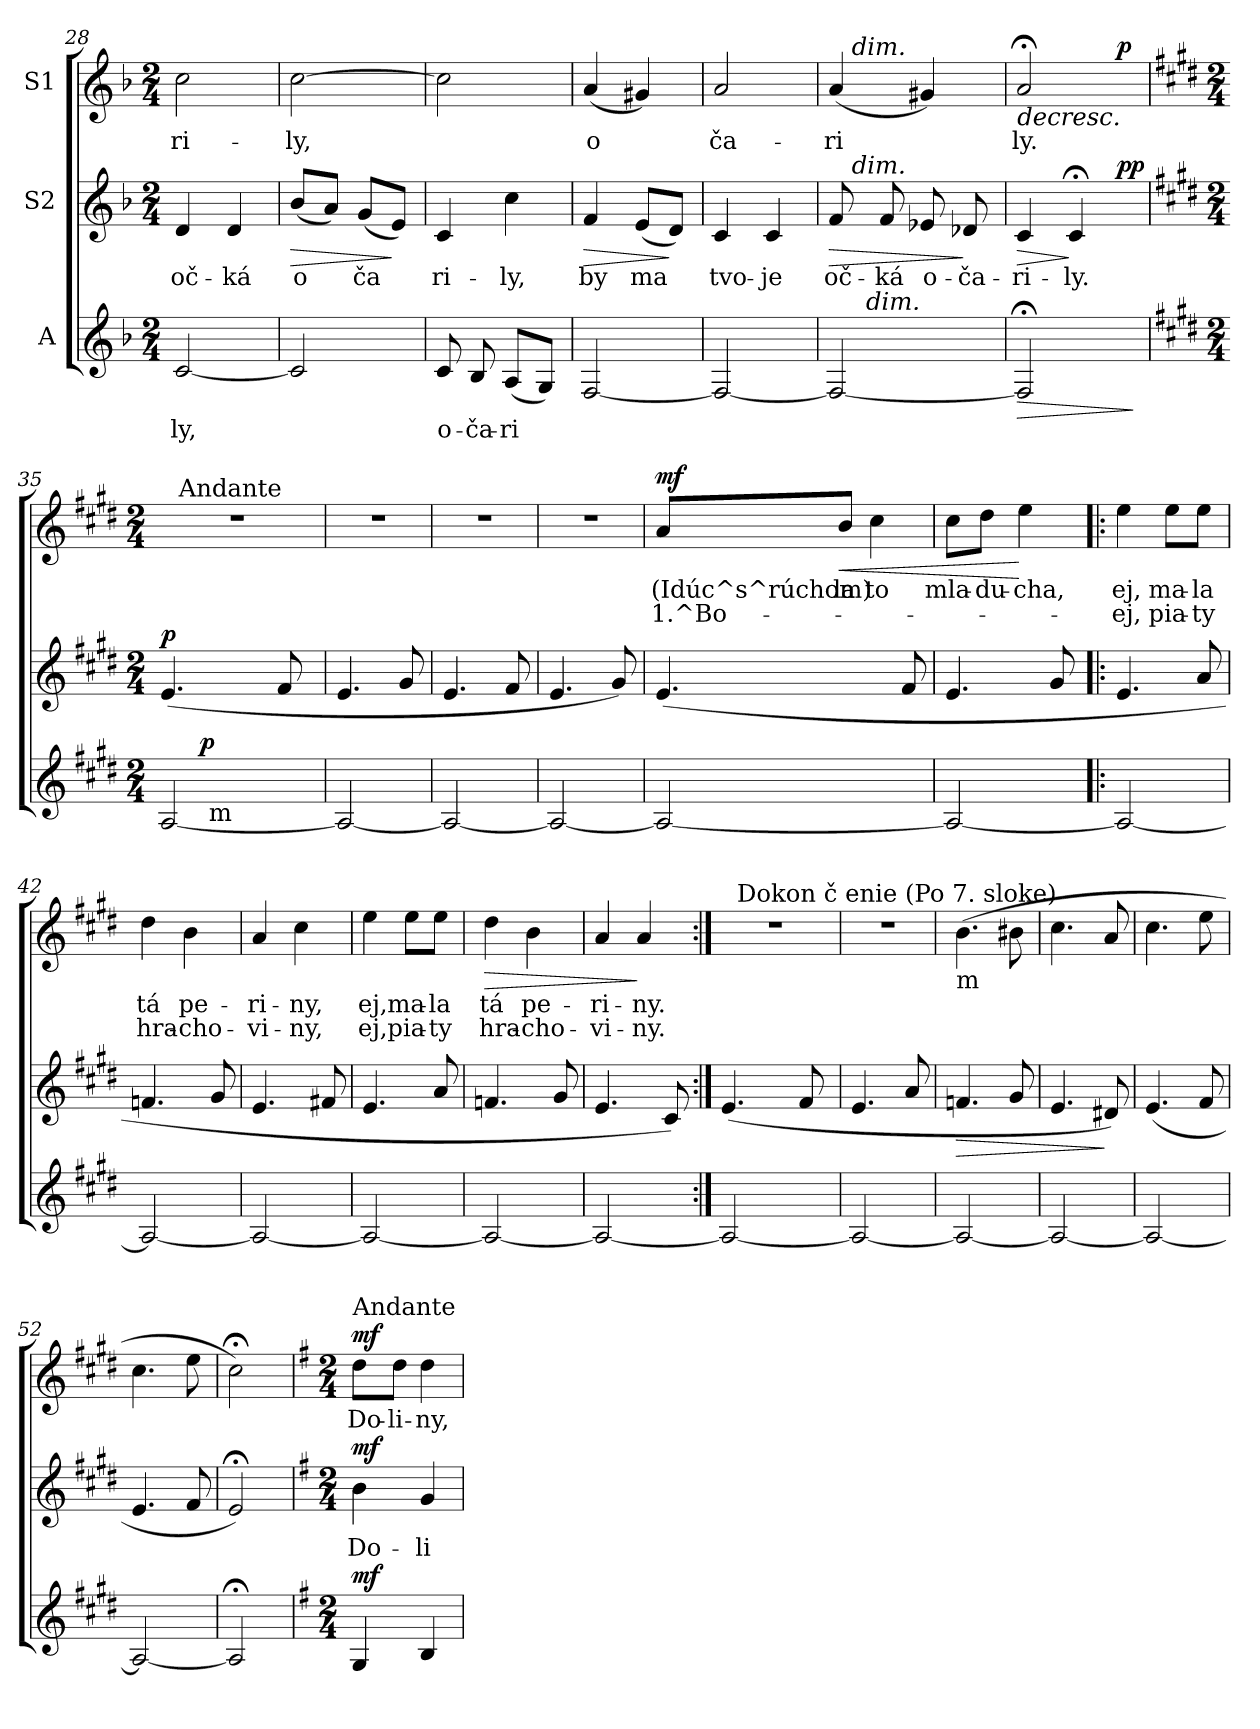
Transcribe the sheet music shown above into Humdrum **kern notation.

**kern	**text	**dynam	**kern	**text	**dynam	**kern	**text	**text	**dynam
*part3	*part3	*part3	*part2	*part2	*part2	*part1	*part1	*part1	*part1
*staff3	*staff3	*staff3	*staff2	*staff2	*staff2	*staff1	*staff1	*staff1	*staff1
*I"A	*	*	*I"S2	*	*	*I"S1	*	*	*
*clefG2	*	*	*clefG2	*	*	*clefG2	*	*	*
*k[b-]	*	*	*k[b-]	*	*	*k[b-]	*	*	*
*F:	*	*	*F:	*	*	*F:	*	*	*
*M2/4	*	*	*M2/4	*	*	*M2/4	*	*	*
=28	=28	=28	=28	=28	=28	=28	=28	=28	=28
!	!LO:LY:b:rj	!	!	!LO:LY:b:rj	!	!	!LO:LY:b:rj	!	!
[<2c/	-ly,	.	4d/	oč-	.	2cc\	-ri-	.	.
!	!	!	!	!LO:LY:b:rj	!	!	!	!	!
.	.	.	4d/	-ká	.	.	.	.	.
=29	=29	=29	=29	=29	=29	=29	=29	=29	=29
!	!LO:LY:b:rj	!	!	!LO:LY:b:rj	!LO:HP:b	!	!LO:LY:b:rj	!	!
2c/]	.	.	(<8b-/L	o-	>	[>2cc\	-ly,	.	.
!	!	!	!	!LO:LY:b:rj	!	!	!	!	!
.	.	.	8a/J)	--	.	.	.	.	.
!	!	!	!	!LO:LY:b:rj	!	!	!	!	!
.	.	.	(<8g/L	-ča-	.	.	.	.	.
!	!	!	!	!LO:LY:b:rj	!	!	!	!	!
.	.	.	8e/J)	--	]	.	.	.	.
=30	=30	=30	=30	=30	=30	=30	=30	=30	=30
!	!LO:LY:b:rj	!	!	!LO:LY:b:rj	!	!	!LO:LY:b:rj	!	!
8c/	o-	.	4c/	-ri-	.	2cc\]	.	.	.
!	!LO:LY:b:rj	!	!	!	!	!	!	!	!
8B-/	-ča-	.	.	.	.	.	.	.	.
!	!LO:LY:b:rj	!	!	!LO:LY:b:rj	!	!	!	!	!
(<8A/L	-ri-	.	4cc\	-ly,	.	.	.	.	.
!	!LO:LY:b:rj	!	!	!	!	!	!	!	!
8G/J)	--	.	.	.	.	.	.	.	.
!!LO:LB:g=z
=31	=31	=31	=31	=31	=31	=31	=31	=31	=31
!	!LO:LY:b:rj	!	!	!LO:LY:b:rj	!LO:HP:b	!	!LO:LY:b:rj	!	!
[<2F/	--	.	4f/	by	>	(<4a/	o-	.	.
!	!	!	!	!LO:LY:b:rj	!	!	!LO:LY:b:rj	!	!
.	.	.	(<8e/L	ma	.	4g#X/)	--	.	.
!	!	!	!	!LO:LY:b:rj	!	!	!	!	!
.	.	.	8d/J)	.	]	.	.	.	.
=32	=32	=32	=32	=32	=32	=32	=32	=32	=32
!	!LO:LY:b:rj	!	!	!LO:LY:b:rj	!	!	!LO:LY:b:rj	!	!
2F/_<	--	.	4c/	tvo-	.	2a/	-ča-	.	.
!	!	!	!	!LO:LY:b:rj	!	!	!	!	!
.	.	.	4c/	-je	.	.	.	.	.
=33	=33	=33	=33	=33	=33	=33	=33	=33	=33
!	!	!	!	!	!	!LO:TX:a:i:t=rit.	!	!	!
!	!LO:LY:b:rj	!	!	!LO:LY:b:rj	!LO:HP:b	!	!LO:LY:b:rj	!	!
*^	*	*	*^	*	*	*^	*	*	*
2F/_<	16.ryy	--	.	8f/	16ryy	oč-	>	(<4a/	16ryy	-ri-	.	.
!	!	!	!	!	!	!	!	!	!LO:TX:a:i:t=dim.	!	!	!
!	!	!	!	!	!LO:TX:a:i:t=dim.	!	!	!	!	!	!	!
.	.	.	.	.	4..ryy	.	.	.	4..ryy	.	.	.
!	!LO:TX:a:i:t=dim.	!	!	!	!	!	!	!	!	!	!	!
.	4ryy	.	.	.	.	.	.	.	.	.	.	.
!	!	!	!	!	!	!LO:LY:b:rj	!	!	!	!	!	!
.	.	.	.	8f/	.	-ká	.	.	.	.	.	.
!	!	!	!	!	!	!LO:LY:b:rj	!	!	!	!LO:LY:b:rj	!	!
.	.	.	.	8e-X/	.	o-	.	4g#X/)	.	--	.	.
.	8ryy	.	.	.	.	.	.	.	.	.	.	.
!	!	!	!	!	!	!LO:LY:b:rj	!	!	!	!	!	!
.	.	.	.	8d-X/	.	-ča-	]	.	.	.	.	.
.	32ryy	.	.	.	.	.	.	.	.	.	.	.
=34	=34	=34	=34	=34	=34	=34	=34	=34	=34	=34	=34	=34
!	!	!LO:LY:b:rj	!LO:HP:b	!	!	!LO:LY:b:rj	!LO:HP:b	!	!	!LO:LY:b:rj	!	!LO:HP:b
*v	*v	*	*	*	*	*	*	*	*	*	*	*
2F;</]	--	>	4c/	4ryy	-ri-	>	2a;</	4ryy	-ly.	.	>
!	!	!	!	!	!LO:LY:b:rj	!	!	!	!	!	!
.	.	.	4c;</	8ryy	-ly.	]	.	8ryy	.	.	.
.	.	.	.	32ryy	.	.	.	32ryy	.	.	.
!	!	!	!	!	!	!LO:DY:a	!	!	!	!	!
!	!	!	!	!	!	!LO:DY:n=1:b	!	!	!	!	!LO:DY:a
.	.	.	.	16.ryy	.	p p	.	16.ryy	.	.	p
.	.	]	.	.	.	.	.	.	.	.	]
*	*	*	*v	*v	*	*	*	*	*	*	*
!!LO:PB:g=z	!!
=35!	=35!	=35!	=35!	=35!	=35!	=35!	=35!	=35!	=35!	=35!
*k[f#c#g#d#]	*	*	*k[f#c#g#d#]	*	*	*k[f#c#g#d#]	*	*	*	*
*E:	*	*	*E:	*	*	*E:	*	*	*	*
*M2/4	*	*	*M2/4	*	*	*M2/4	*	*	*	*
*	*	*	*^	*	*	*	*	*	*	*
!	!	!	!LO:TX:b:t=m	!	!	!	!	!	!	!	!
!	!LO:LY:b:rj	!	!	!	!LO:LY:b:rj	!LO:DY:a	!	!	!	!	!
*^	*	*	*	*	*	*	*	*	*	*	*
*	*^	*	*	*v	*v	*	*	*	*	*	*	*
[<2A/	16..ryy	8ryy	--	.	(<4.e/	.	p	2r	32.ryy	.	.	.
!	!	!	!	!	!	!	!	!	!LO:TX:a:t=Andante	!	!	!
.	.	.	.	.	.	.	.	.	4ryy	.	.	.
!	!	!	!	!LO:DY:a	!	!	!	!	!	!	!	!
.	4ryy	.	.	p	.	.	.	.	.	.	.	.
!	!	!LO:TX:b:t=m	!	!	!	!	!	!	!	!	!	!
.	.	4.ryy	.	.	.	.	.	.	.	.	.	.
.	.	.	.	.	.	.	.	.	8ryy	.	.	.
.	8ryy	.	.	.	.	.	.	.	.	.	.	.
!	!	!	!	!	!	!LO:LY:b:rj	!	!	!	!	!	!
.	.	.	.	.	8f#/	.	.	.	.	.	.	.
.	.	.	.	.	.	.	.	.	16ryy	.	.	.
.	64ryy	.	.	.	.	.	.	.	64ryy	.	.	.
=36	=36	=36	=36	=36	=36	=36	=36	=36	=36	=36	=36	=36
!	!	!	!LO:LY:b:rj	!	!	!LO:LY:b:rj	!	!	!	!	!	!
*v	*v	*v	*	*	*	*	*	*v	*v	*	*	*
2A/_<	--	.	4.e/	.	.	2r	.	.	.
!	!	!	!	!LO:LY:b:rj	!	!	!	!	!
.	.	.	8g#/	.	.	.	.	.	.
=37	=37	=37	=37	=37	=37	=37	=37	=37	=37
!	!LO:LY:b:rj	!	!	!LO:LY:b:rj	!	!	!	!	!
2A/_<	--	.	4.e/	.	.	2r	.	.	.
!	!	!	!	!LO:LY:b:rj	!	!	!	!	!
.	.	.	8f#/	.	.	.	.	.	.
=38	=38	=38	=38	=38	=38	=38	=38	=38	=38
!	!LO:LY:b:rj	!	!	!LO:LY:b:rj	!	!	!	!	!
2A/_<	--	.	4.e/	.	.	2r	.	.	.
!	!	!	!	!LO:LY:b:rj	!	!	!	!	!
.	.	.	8g#/)	.	.	.	.	.	.
=39	=39	=39	=39	=39	=39	=39	=39	=39	=39
!	!LO:LY:b:rj	!	!	!LO:LY:b:rj	!	!	!LO:LY:b:rj	!LO:LY:b:rj	!LO:DY:a
2A/_<	--	.	(<4.e/	.	.	8a/L	(Idúc^s^rúchom)	1.^Bo-	mf
!	!	!	!	!	!	!	!LO:LY:b:rj	!LO:LY:b:rj	!LO:HP:b
.	.	.	.	.	.	8b/J	-la	.	<
!	!	!	!	!	!	!	!LO:LY:b:rj	!LO:LY:b:rj	!
.	.	.	.	.	.	4cc#\	to	.	.
!	!	!	!	!LO:LY:b:rj	!	!	!	!	!
.	.	.	8f#/	.	.	.	.	.	.
=40	=40	=40	=40	=40	=40	=40	=40	=40	=40
!	!LO:LY:b:rj	!	!	!LO:LY:b:rj	!	!	!LO:LY:b:rj	!	!
2A/_<	--	.	4.e/	.	.	8cc#\L	mla-	.	.
!	!	!	!	!	!	!	!LO:LY:b:rj	!	!
.	.	.	.	.	.	8dd#\J	-du-	.	.
!	!	!	!	!	!	!	!LO:LY:b:rj	!	!
.	.	.	.	.	.	4ee\	-cha,	.	[
!	!	!	!	!LO:LY:b:rj	!	!	!	!	!
.	.	.	8g#/	.	.	.	.	.	.
!!LO:LB:g=z
=41!|:	=41!|:	=41!|:	=41!|:	=41!|:	=41!|:	=41!|:	=41!|:	=41!|:	=41!|:
!	!LO:LY:b:rj	!	!	!LO:LY:b:rj	!	!	!LO:LY:b:rj	!LO:LY:b:rj	!
2A/_<	--	.	4.e/	.	.	4ee\	ej,	ej,	.
!	!	!	!	!	!	!	!LO:LY:b:rj	!LO:LY:b:rj	!
.	.	.	.	.	.	8ee\L	ma-	-pia-	.
!	!	!	!	!LO:LY:b:rj	!	!	!LO:LY:b:rj	!LO:LY:b:rj	!
.	.	.	8a/	.	.	8ee\J	-la	ty	.
=42	=42	=42	=42	=42	=42	=42	=42	=42	=42
!	!LO:LY:b:rj	!	!	!LO:LY:b:rj	!	!	!LO:LY:b:rj	!LO:LY:b:rj	!
2A/_<	--	.	4.fn/	.	.	4dd#\	tá	hra-	.
!	!	!	!	!	!	!	!LO:LY:b:rj	!LO:LY:b:rj	!
.	.	.	.	.	.	4b\	-pe-	-cho-	.
!	!	!	!	!LO:LY:b:rj	!	!	!	!	!
.	.	.	8g#/	.	.	.	.	.	.
=43	=43	=43	=43	=43	=43	=43	=43	=43	=43
!	!LO:LY:b:rj	!	!	!LO:LY:b:rj	!	!	!LO:LY:b:rj	!LO:LY:b:rj	!
2A/_<	--	.	4.e/	.	.	4a/	-ri-	-vi-	.
!	!	!	!	!	!	!	!LO:LY:b:rj	!LO:LY:b:rj	!
.	.	.	.	.	.	4cc#\	-ny,	ny,	.
!	!	!	!	!LO:LY:b:rj	!	!	!	!	!
.	.	.	8f#X/	.	.	.	.	.	.
=44	=44	=44	=44	=44	=44	=44	=44	=44	=44
!	!LO:LY:b:rj	!	!	!LO:LY:b:rj	!	!	!LO:LY:b:rj	!LO:LY:b:rj	!
2A/_<	--	.	4.e/	.	.	4ee\	ej,	ej,	.
!	!	!	!	!	!	!	!LO:LY:b:rj	!LO:LY:b:rj	!
.	.	.	.	.	.	8ee\L	ma-	-pia-	.
!	!	!	!	!LO:LY:b:rj	!	!	!LO:LY:b:rj	!LO:LY:b:rj	!
.	.	.	8a/	.	.	8ee\J	-la	ty	.
=45	=45	=45	=45	=45	=45	=45	=45	=45	=45
!	!LO:LY:b:rj	!	!	!LO:LY:b:rj	!	!	!LO:LY:b:rj	!LO:LY:b:rj	!LO:HP:b
2A/_<	--	.	4.fn/	.	.	4dd#\	tá	hra-	>
!	!	!	!	!	!	!	!LO:LY:b:rj	!LO:LY:b:rj	!
.	.	.	.	.	.	4b\	-pe-	-cho-	.
!	!	!	!	!LO:LY:b:rj	!	!	!	!	!
.	.	.	8g#/	.	.	.	.	.	.
=46	=46	=46	=46	=46	=46	=46	=46	=46	=46
!	!LO:LY:b:rj	!	!	!LO:LY:b:rj	!	!	!LO:LY:b:rj	!LO:LY:b:rj	!
2A/_<	--	.	4.e/	.	.	4a/	-ri-	-vi-	.
!	!	!	!	!	!	!	!LO:LY:b:rj	!LO:LY:b:rj	!
.	.	.	.	.	.	4a/	-ny.	ny.	]
!	!	!	!	!LO:LY:b:rj	!	!	!	!	!
.	.	.	8c#/)	.	.	.	.	.	.
!!LO:LB:g=z
=47:|!	=47:|!	=47:|!	=47:|!	=47:|!	=47:|!	=47:|!	=47:|!	=47:|!	=47:|!
!	!LO:LY:b:rj	!	!	!LO:LY:b:rj	!	!	!	!	!
*	*	*	*	*	*	*^	*	*	*
2A/_<	--	.	(<4.e/	.	.	2r	32.ryy	.	.	.
!	!	!	!	!	!	!	!LO:TX:a:t=Dokon č enie (Po 7. sloke)	!	!	!
.	.	.	.	.	.	.	4ryy	.	.	.
.	.	.	.	.	.	.	8ryy	.	.	.
!	!	!	!	!LO:LY:b:rj	!	!	!	!	!	!
.	.	.	8f#/	.	.	.	.	.	.	.
.	.	.	.	.	.	.	16ryy	.	.	.
.	.	.	.	.	.	.	64ryy	.	.	.
=48	=48	=48	=48	=48	=48	=48	=48	=48	=48	=48
!	!LO:LY:b:rj	!	!	!LO:LY:b:rj	!	!	!	!	!	!
*	*	*	*	*	*	*v	*v	*	*	*
2A/_<	--	.	4.e/	.	.	2r	.	.	.
!	!	!	!	!LO:LY:b:rj	!	!	!	!	!
.	.	.	8a/	.	.	.	.	.	.
=49	=49	=49	=49	=49	=49	=49	=49	=49	=49
!	!	!	!	!	!	!LO:TX:b:t=m	!	!	!
!	!LO:LY:b:rj	!	!	!LO:LY:b:rj	!LO:HP:b	!	!LO:LY:b:rj	!	!
2A/_<	--	.	4.fn/	.	>	(>4.b\	.	.	.
!	!	!	!	!LO:LY:b:rj	!	!	!LO:LY:b:rj	!	!
.	.	.	8g#/	.	.	8b#X\	.	.	.
=50	=50	=50	=50	=50	=50	=50	=50	=50	=50
!	!LO:LY:b:rj	!	!	!LO:LY:b:rj	!	!	!LO:LY:b:rj	!	!
2A/_<	--	.	4.e/	.	.	4.cc#\	.	.	.
!	!	!	!	!LO:LY:b:rj	!	!	!LO:LY:b:rj	!	!
.	.	.	8d#X/)	.	]	8a/	.	.	.
=51	=51	=51	=51	=51	=51	=51	=51	=51	=51
!	!LO:LY:b:rj	!	!	!LO:LY:b:rj	!	!	!LO:LY:b:rj	!	!
2A/_<	--	.	(<4.e/	.	.	4.cc#\	.	.	.
!	!	!	!	!LO:LY:b:rj	!	!	!LO:LY:b:rj	!	!
.	.	.	8f#/	.	.	8ee\	.	.	.
=52	=52	=52	=52	=52	=52	=52	=52	=52	=52
!	!LO:LY:b:rj	!	!	!LO:LY:b:rj	!	!	!LO:LY:b:rj	!	!
2A/_<	--	.	4.e/	.	.	4.cc#\	.	.	.
!	!	!	!	!LO:LY:b:rj	!	!	!LO:LY:b:rj	!	!
.	.	.	8f#/	.	.	8ee\	.	.	.
=53	=53	=53	=53	=53	=53	=53	=53	=53	=53
!	!LO:LY:b:rj	!	!	!LO:LY:b:rj	!	!	!LO:LY:b:rj	!	!
2A;</]	--	.	2e;</)	.	.	2cc#;<\)	.	.	.
!!LO:PB:g=z
=54!	=54!	=54!	=54!	=54!	=54!	=54!	=54!	=54!	=54!
*k[f#]	*	*	*k[f#]	*	*	*k[f#]	*	*	*
*G:	*	*	*G:	*	*	*G:	*	*	*
*M2/4	*	*	*M2/4	*	*	*M2/4	*	*	*
!	!	!	!	!	!	!LO:TX:a:t=Andante	!	!	!
!	!LO:LY:b:rj	!LO:DY:b	!	!LO:LY:b:rj	!LO:DY:a	!	!LO:LY:b:rj	!	!LO:DY:a
4G/	--	mf	4b\	Do-	mf	8dd\L	Do-	.	mf
!	!	!	!	!	!	!	!LO:LY:b:rj	!	!
.	.	.	.	.	.	8dd\J	-li-	.	.
!	!LO:LY:b:rj	!	!	!LO:LY:b:rj	!	!	!LO:LY:b:rj	!	!
4B/	--	.	4g/	-li-	.	4dd\	-ny,	.	.
=	=	=	=	=	=	=	=	=	=
*-	*-	*-	*-	*-	*-	*-	*-	*-	*-
